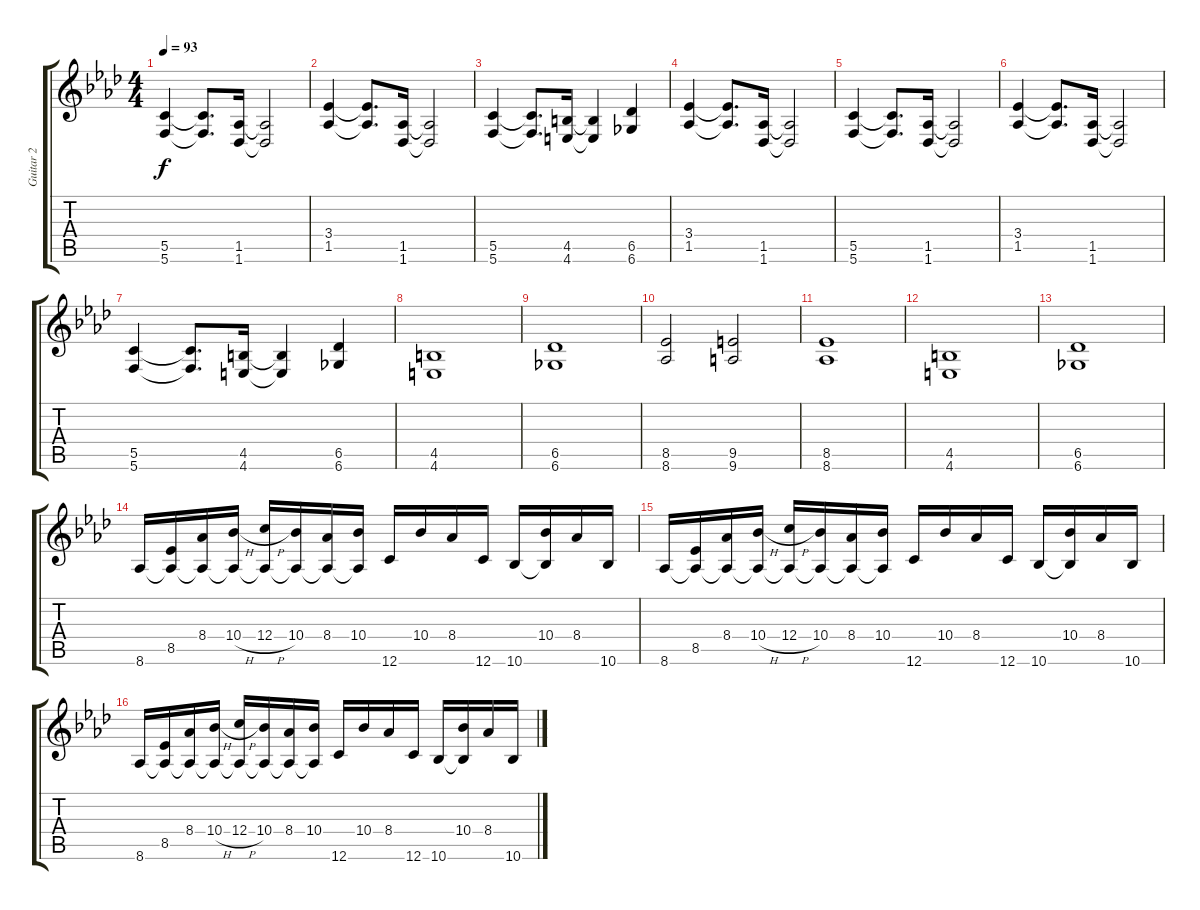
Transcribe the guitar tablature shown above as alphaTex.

\track ("Guitar 2" "Guitar 2") {instrument distortionguitar}
\staff {score tabs}
\tuning (E4 C4 G3 C3 G2 C2) {hide}
\ts (4 4)
\tempo 93
\clef g2
\ks ab
(5.5 5.6).4{dy f} (5.5{t} 5.6{t}).8{d} (1.5 1.6).16 (1.5{t} 1.6{t}).2 |
(3.4 1.5).4 (3.4{t} 1.5{t}).8{d} (1.5 1.6).16 (1.5{t} 1.6{t}).2 |
(5.5 5.6).4 (5.5{t} 5.6{t}).8{d} (4.5 4.6).16 (4.5{t} 4.6{t}).4 (6.5 6.6).4 |
(3.4 1.5).4 (3.4{t} 1.5{t}).8{d} (1.5 1.6).16 (1.5{t} 1.6{t}).2 |
(5.5 5.6).4 (5.5{t} 5.6{t}).8{d} (1.5 1.6).16 (1.5{t} 1.6{t}).2 |
(3.4 1.5).4 (3.4{t} 1.5{t}).8{d} (1.5 1.6).16 (1.5{t} 1.6{t}).2 |
(5.5 5.6).4 (5.5{t} 5.6{t}).8{d} (4.5 4.6).16 (4.5{t} 4.6{t}).4 (6.5 6.6).4 |
(4.5 4.6).1 |
(6.5 6.6).1 |
(8.5 8.6).2 (9.5 9.6).2 |
(8.5 8.6).1 |
(4.5 4.6).1 |
(6.5 6.6).1 |
8.6.16 (8.5 8.6{t}).16 (8.4 8.6{t}).16 (10.4{h} 8.6{t}).16 (12.4{h} 8.6{t}).16 (10.4 8.6{t}).16 (8.4 8.6{t}).16 (10.4 8.6{t}).16 12.6.16 10.4.16 8.4.16 12.6.16 10.6.16 (10.4 10.6{t}).16 8.4.16 10.6.16 |
8.6.16 (8.5 8.6{t}).16 (8.4 8.6{t}).16 (10.4{h} 8.6{t}).16 (12.4{h} 8.6{t}).16 (10.4 8.6{t}).16 (8.4 8.6{t}).16 (10.4 8.6{t}).16 12.6.16 10.4.16 8.4.16 12.6.16 10.6.16 (10.4 10.6{t}).16 8.4.16 10.6.16 |
8.6.16 (8.5 8.6{t}).16 (8.4 8.6{t}).16 (10.4{h} 8.6{t}).16 (12.4{h} 8.6{t}).16 (10.4 8.6{t}).16 (8.4 8.6{t}).16 (10.4 8.6{t}).16 12.6.16 10.4.16 8.4.16 12.6.16 10.6.16 (10.4 10.6{t}).16 8.4.16 10.6.16
